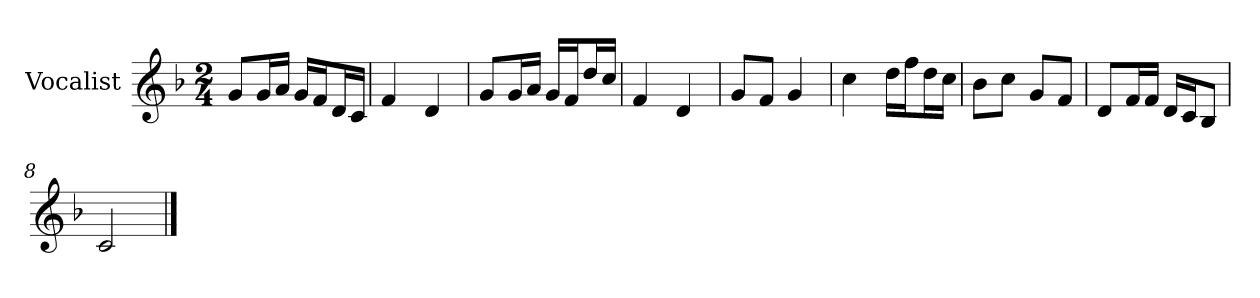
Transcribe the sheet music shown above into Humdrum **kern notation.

**kern
*part1
*staff1
*I"Vocalist
*k[b-]
*F:
*M2/4
=
8gL
16gL
16aJJ
16gLL
16fJ
16dL
16cJJ
=1
4f
4d
=2
8gL
16gL
16aJJ
16gLL
16fJ
16ddL
16ccJJ
=3
4f
4d
=4
8gL
8fJ
4g
=5
4cc
16ddLL
16ffJ
16ddL
16ccJJ
=6
8b-L
8ccJ
8gL
8fJ
=7
8dL
16fL
16fJJ
16dLL
16cJ
8B-J
=8
2c
==
*-
